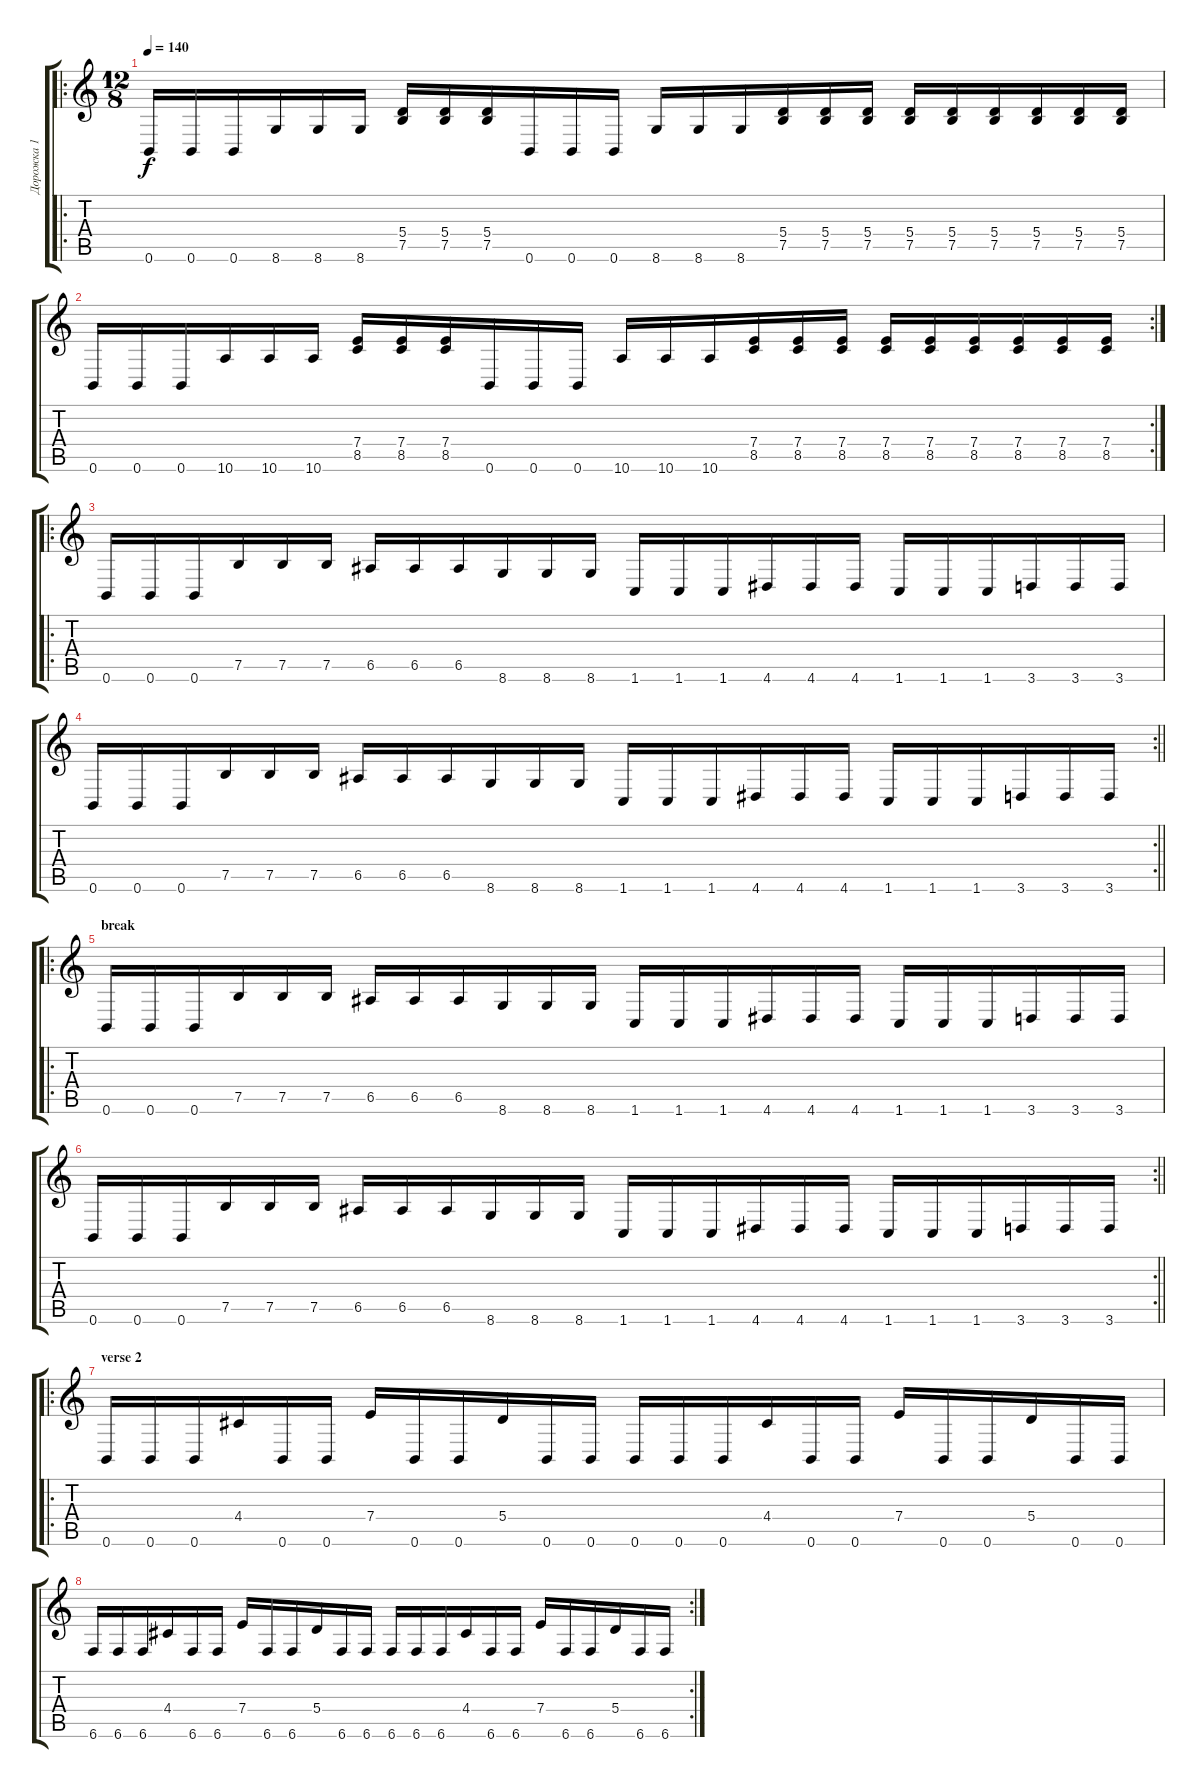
\track ("Дорожка 1" "Дорожка 1") {instrument distortionguitar}
\staff {score tabs}
\tuning (B3 Gb3 D3 A2 E2 B1) {hide}
\ro
\ts (12 8)
\tempo 140
\clef g2
\ks c
0.6.16{dy f} 0.6.16 0.6.16 8.6.16 8.6.16 8.6.16 (5.4 7.5).16 (5.4 7.5).16 (5.4 7.5).16 0.6.16 0.6.16 0.6.16 8.6.16 8.6.16 8.6.16 (5.4 7.5).16 (5.4 7.5).16 (5.4 7.5).16 (5.4 7.5).16 (5.4 7.5).16 (5.4 7.5).16 (5.4 7.5).16 (5.4 7.5).16 (5.4 7.5).16 |
\rc 2
0.6.16 0.6.16 0.6.16 10.6.16 10.6.16 10.6.16 (7.4 8.5).16 (7.4 8.5).16 (7.4 8.5).16 0.6.16 0.6.16 0.6.16 10.6.16 10.6.16 10.6.16 (7.4 8.5).16 (7.4 8.5).16 (7.4 8.5).16 (7.4 8.5).16 (7.4 8.5).16 (7.4 8.5).16 (7.4 8.5).16 (7.4 8.5).16 (7.4 8.5).16 |
\ro
0.6.16 0.6.16 0.6.16 7.5.16 7.5.16 7.5.16 6.5.16 6.5.16 6.5.16 8.6.16 8.6.16 8.6.16 1.6.16 1.6.16 1.6.16 4.6.16 4.6.16 4.6.16 1.6.16 1.6.16 1.6.16 3.6.16 3.6.16 3.6.16 |
\rc 2
\barLineRight lightlight
0.6.16 0.6.16 0.6.16 7.5.16 7.5.16 7.5.16 6.5.16 6.5.16 6.5.16 8.6.16 8.6.16 8.6.16 1.6.16 1.6.16 1.6.16 4.6.16 4.6.16 4.6.16 1.6.16 1.6.16 1.6.16 3.6.16 3.6.16 3.6.16 |
\ro
\section ("" "break")
0.6.16 0.6.16 0.6.16 7.5.16 7.5.16 7.5.16 6.5.16 6.5.16 6.5.16 8.6.16 8.6.16 8.6.16 1.6.16 1.6.16 1.6.16 4.6.16 4.6.16 4.6.16 1.6.16 1.6.16 1.6.16 3.6.16 3.6.16 3.6.16 |
\rc 2
\barLineRight lightlight
0.6.16 0.6.16 0.6.16 7.5.16 7.5.16 7.5.16 6.5.16 6.5.16 6.5.16 8.6.16 8.6.16 8.6.16 1.6.16 1.6.16 1.6.16 4.6.16 4.6.16 4.6.16 1.6.16 1.6.16 1.6.16 3.6.16 3.6.16 3.6.16 |
\ro
\section ("" "verse 2")
0.6.16 0.6.16 0.6.16 4.4.16 0.6.16 0.6.16 7.4.16 0.6.16 0.6.16 5.4.16 0.6.16 0.6.16 0.6.16 0.6.16 0.6.16 4.4.16 0.6.16 0.6.16 7.4.16 0.6.16 0.6.16 5.4.16 0.6.16 0.6.16 |
\rc 2
6.6.16 6.6.16 6.6.16 4.4.16 6.6.16 6.6.16 7.4.16 6.6.16 6.6.16 5.4.16 6.6.16 6.6.16 6.6.16 6.6.16 6.6.16 4.4.16 6.6.16 6.6.16 7.4.16 6.6.16 6.6.16 5.4.16 6.6.16 6.6.16
